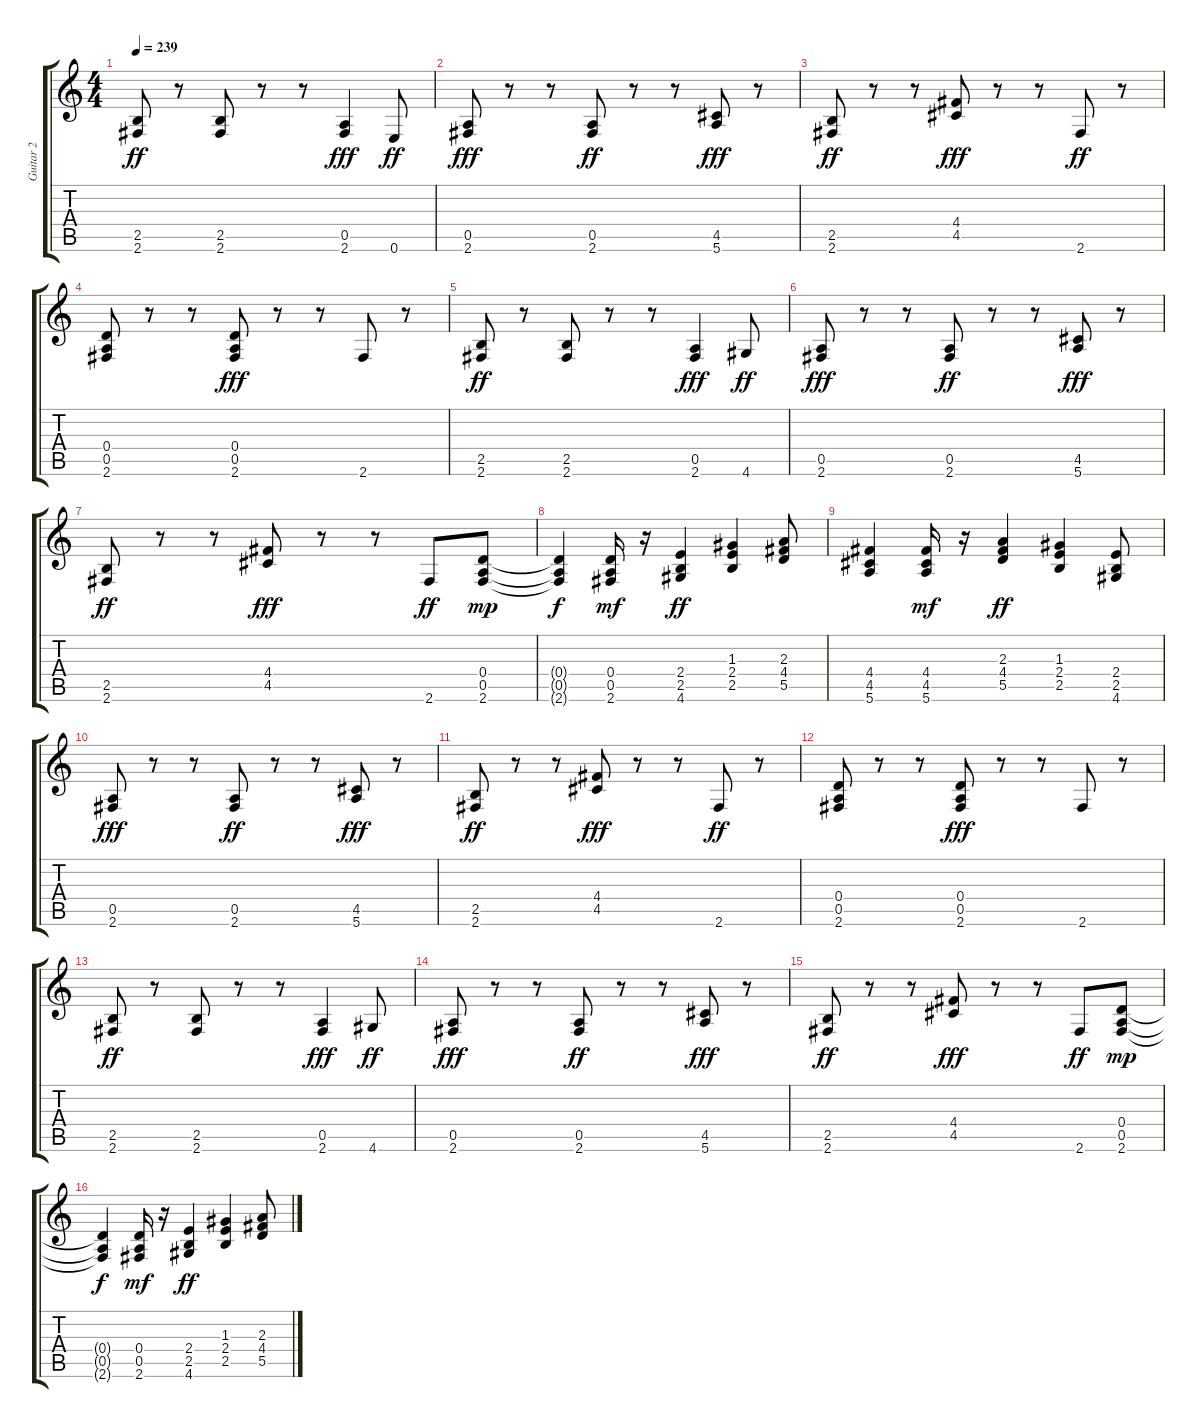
\track ("Guitar 2" "Guitar 2") {instrument distortionguitar}
\staff {score tabs}
\tuning (E4 B3 G3 D3 A2 E2) {hide}
\ts (4 4)
\tempo 239
\clef g2
\ks c
(2.5 2.6).8{dy ff} r.8 (2.5 2.6).8 r.8 r.8 (0.5 2.6).4{dy fff} 0.6.8{dy ff} |
(0.5 2.6).8{dy fff} r.8 r.8 (0.5 2.6).8{dy ff} r.8 r.8 (4.5 5.6).8{dy fff} r.8 |
(2.5 2.6).8{dy ff} r.8 r.8 (4.4 4.5).8{dy fff} r.8 r.8 2.6.8{dy ff} r.8 |
(0.4 0.5 2.6).8 r.8 r.8 (0.4 0.5 2.6).8{dy fff} r.8 r.8 2.6.8 r.8 |
(2.5 2.6).8{dy ff} r.8 (2.5 2.6).8 r.8 r.8 (0.5 2.6).4{dy fff} 4.6.8{dy ff} |
(0.5 2.6).8{dy fff} r.8 r.8 (0.5 2.6).8{dy ff} r.8 r.8 (4.5 5.6).8{dy fff} r.8 |
(2.5 2.6).8{dy ff} r.8 r.8 (4.4 4.5).8{dy fff} r.8 r.8 2.6.8{dy ff} (0.4 0.5 2.6).8{dy mp} |
(0.4{t} 0.5{t} 2.6{t}).4{dy f} (0.4 0.5 2.6).16{dy mf} r.16 (2.4 2.5 4.6).4{dy ff} (1.3 2.4 2.5).4 (2.3 4.4 5.5).8 |
(4.4 4.5 5.6).4 (4.4 4.5 5.6).16{dy mf} r.16 (2.3 4.4 5.5).4{dy ff} (1.3 2.4 2.5).4 (2.4 2.5 4.6).8 |
(0.5 2.6).8{dy fff} r.8 r.8 (0.5 2.6).8{dy ff} r.8 r.8 (4.5 5.6).8{dy fff} r.8 |
(2.5 2.6).8{dy ff} r.8 r.8 (4.4 4.5).8{dy fff} r.8 r.8 2.6.8{dy ff} r.8 |
(0.4 0.5 2.6).8 r.8 r.8 (0.4 0.5 2.6).8{dy fff} r.8 r.8 2.6.8 r.8 |
(2.5 2.6).8{dy ff} r.8 (2.5 2.6).8 r.8 r.8 (0.5 2.6).4{dy fff} 4.6.8{dy ff} |
(0.5 2.6).8{dy fff} r.8 r.8 (0.5 2.6).8{dy ff} r.8 r.8 (4.5 5.6).8{dy fff} r.8 |
(2.5 2.6).8{dy ff} r.8 r.8 (4.4 4.5).8{dy fff} r.8 r.8 2.6.8{dy ff} (0.4 0.5 2.6).8{dy mp} |
(0.4{t} 0.5{t} 2.6{t}).4{dy f} (0.4 0.5 2.6).16{dy mf} r.16 (2.4 2.5 4.6).4{dy ff} (1.3 2.4 2.5).4 (2.3 4.4 5.5).8
